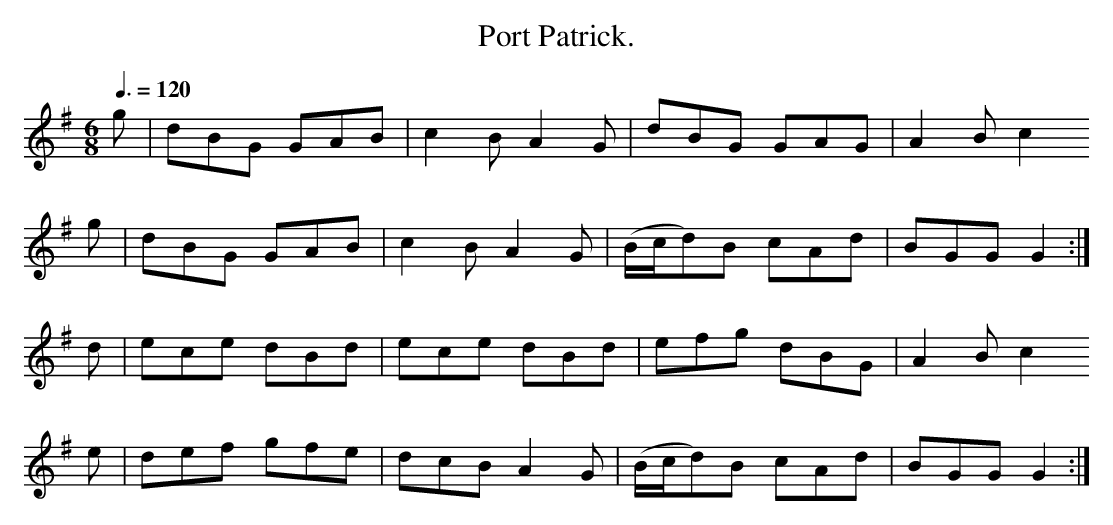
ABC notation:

X:1
T:Port Patrick.
M:6/8
L:1/8
Q:3/8=120
K:G
g | dBG GAB | c2B A2G | dBG GAG | A2B c2
g | dBG GAB | c2B A2G | (B/c/d)B cAd | BGG G2 :|
d | ece dBd | ece dBd | efg dBG | A2B c2
e | def gfe | dcB A2G | (B/c/d)B cAd | BGG G2 :|
